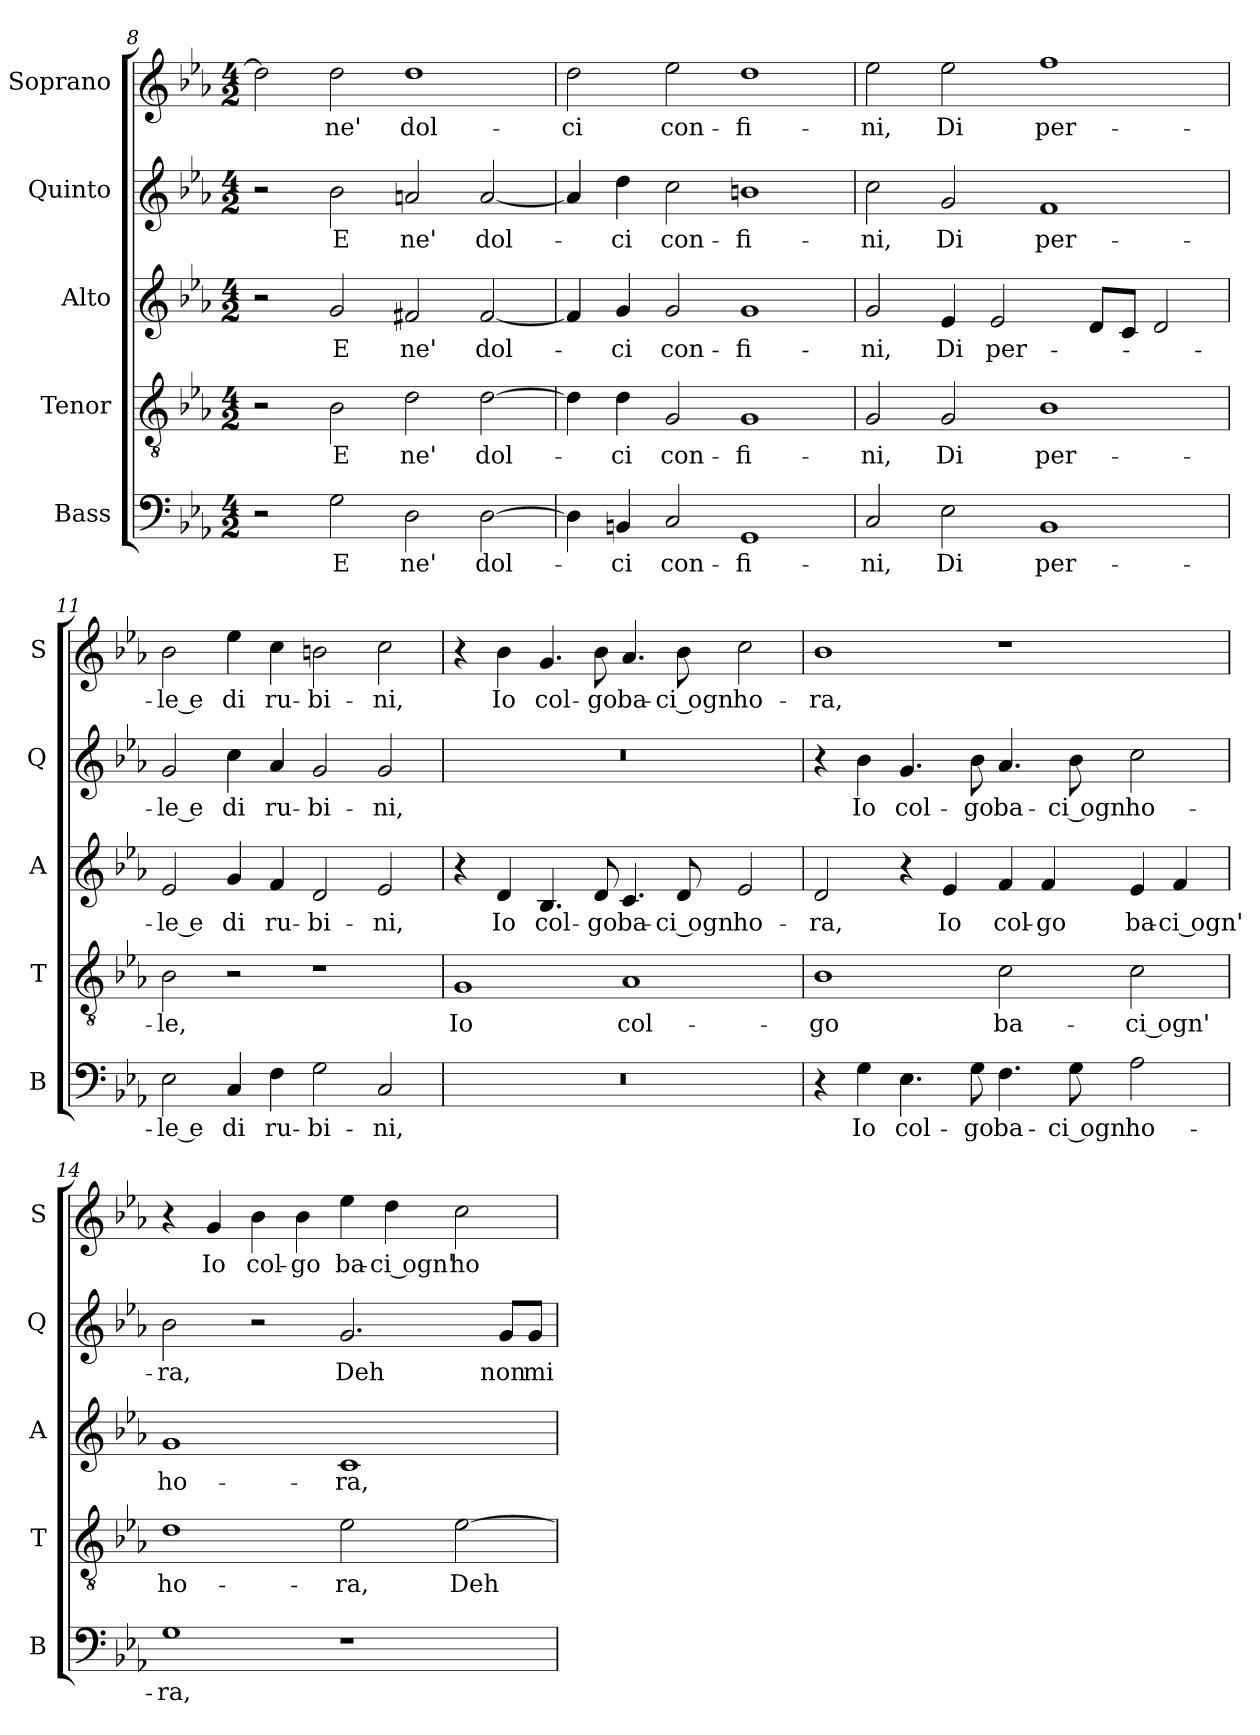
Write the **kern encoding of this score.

**kern	**text	**kern	**text	**kern	**text	**kern	**text	**kern	**text
*part5	*part5	*part4	*part4	*part3	*part3	*part2	*part2	*part1	*part1
*staff5	*staff5	*staff4	*staff4	*staff3	*staff3	*staff2	*staff2	*staff1	*staff1
*I"Bass	*	*I"Tenor	*	*I"Alto	*	*I"Quinto	*	*I"Soprano	*
*I'B	*	*I'T	*	*I'A	*	*I'Q	*	*I'S	*
*clefF4	*	*clefGv2	*	*clefG2	*	*clefG2	*	*clefG2	*
*k[b-e-a-]	*	*k[b-e-a-]	*	*k[b-e-a-]	*	*k[b-e-a-]	*	*k[b-e-a-]	*
*E-:	*	*E-:	*	*E-:	*	*E-:	*	*E-:	*
*M4/2	*	*M4/2	*	*M4/2	*	*M4/2	*	*M4/2	*
=8	=8	=8	=8	=8	=8	=8	=8	=8	=8
2r	.	2r	.	2r	.	2r	.	2dd\]	.
!	!LO:LY:b	!	!LO:LY:b	!	!LO:LY:b	!	!LO:LY:b	!	!LO:LY:b
2G\	E	2B-\	E	2g/	E	2b-\	E	2dd\	ne'
!	!LO:LY:b	!	!LO:LY:b	!	!LO:LY:b	!	!LO:LY:b	!	!LO:LY:b
2D\	ne'	2d\	ne'	2f#X/	ne'	2an/	ne'	1dd	dol-
!	!LO:LY:b	!	!LO:LY:b	!	!LO:LY:b	!	!LO:LY:b	!	!
[2D\	dol-	[2d\	dol-	[2f#/	dol-	[2a/	dol-	.	.
=9	=9	=9	=9	=9	=9	=9	=9	=9	=9
!	!	!	!	!	!	!	!	!	!LO:LY:b
4D\]	.	4d\]	.	4f#/]	.	4a/]	.	2dd\	-ci
!	!LO:LY:b	!	!LO:LY:b	!	!LO:LY:b	!	!LO:LY:b	!	!
4BBn/	-ci	4d\	-ci	4g/	-ci	4dd\	-ci	.	.
!	!LO:LY:b	!	!LO:LY:b	!	!LO:LY:b	!	!LO:LY:b	!	!LO:LY:b
2C/	con-	2G/	con-	2g/	con-	2cc\	con-	2ee-\	con-
!	!LO:LY:b	!	!LO:LY:b	!	!LO:LY:b	!	!LO:LY:b	!	!LO:LY:b
1GG	-fi-	1G	-fi-	1g	-fi-	1bn	-fi-	1dd	-fi-
=10	=10	=10	=10	=10	=10	=10	=10	=10	=10
!	!LO:LY:b	!	!LO:LY:b	!	!LO:LY:b	!	!LO:LY:b	!	!LO:LY:b
2C/	-ni,	2G/	-ni,	2g/	-ni,	2cc\	-ni,	2ee-\	-ni,
!	!LO:LY:b	!	!LO:LY:b	!	!LO:LY:b	!	!LO:LY:b	!	!LO:LY:b
2E-\	Di	2G/	Di	4e-/	Di	2g/	Di	2ee-\	Di
!	!	!	!	!	!LO:LY:b	!	!	!	!
.	.	.	.	2e-/	per-	.	.	.	.
!	!LO:LY:b	!	!LO:LY:b	!	!	!	!LO:LY:b	!	!LO:LY:b
1BB-	per-	1B-	per-	.	.	1f	per-	1ff	per-
.	.	.	.	8d/L	.	.	.	.	.
.	.	.	.	8c/J	.	.	.	.	.
.	.	.	.	2d/	.	.	.	.	.
!!LO:LB:g=z
=11	=11	=11	=11	=11	=11	=11	=11	=11	=11
!	!LO:LY:b	!	!LO:LY:b	!	!LO:LY:b	!	!LO:LY:b	!	!LO:LY:b
2E-\	-le e	2B-\	-le,	2e-/	-le e	2g/	-le e	2b-\	-le e
!	!LO:LY:b	!	!	!	!LO:LY:b	!	!LO:LY:b	!	!LO:LY:b
4C/	di	2r	.	4g/	di	4cc\	di	4ee-\	di
!	!LO:LY:b	!	!	!	!LO:LY:b	!	!LO:LY:b	!	!LO:LY:b
4F\	ru-	.	.	4f/	ru-	4a-/	ru-	4cc\	ru-
!	!LO:LY:b	!	!	!	!LO:LY:b	!	!LO:LY:b	!	!LO:LY:b
2G\	-bi-	1r	.	2d/	-bi-	2g/	-bi-	2bn\	-bi-
!	!LO:LY:b	!	!	!	!LO:LY:b	!	!LO:LY:b	!	!LO:LY:b
2C/	-ni,	.	.	2e-/	-ni,	2g/	-ni,	2cc\	-ni,
=12	=12	=12	=12	=12	=12	=12	=12	=12	=12
!	!	!	!LO:LY:b	!	!	!	!	!	!
0r	.	1G	Io	4r	.	0r	.	4r	.
!	!	!	!	!	!LO:LY:b	!	!	!	!LO:LY:b
.	.	.	.	4d/	Io	.	.	4b-\	Io
!	!	!	!	!	!LO:LY:b	!	!	!	!LO:LY:b
.	.	.	.	4.B-/	col-	.	.	4.g/	col-
!	!	!	!	!	!LO:LY:b	!	!	!	!LO:LY:b
.	.	.	.	8d/	-go	.	.	8b-\	-go
!	!	!	!LO:LY:b	!	!LO:LY:b	!	!	!	!LO:LY:b
.	.	1A-	col-	4.c/	ba-	.	.	4.a-/	ba-
!	!	!	!	!	!LO:LY:b	!	!	!	!LO:LY:b
.	.	.	.	8d/	-ci ogn'	.	.	8b-\	-ci ogn'
!	!	!	!	!	!LO:LY:b	!	!	!	!LO:LY:b
.	.	.	.	2e-/	ho-	.	.	2cc\	ho-
=13	=13	=13	=13	=13	=13	=13	=13	=13	=13
!	!	!	!LO:LY:b	!	!LO:LY:b	!	!	!	!LO:LY:b
4r	.	1B-	-go	2d/	-ra,	4r	.	1b-	-ra,
!	!LO:LY:b	!	!	!	!	!	!LO:LY:b	!	!
4G\	Io	.	.	.	.	4b-\	Io	.	.
!	!LO:LY:b	!	!	!	!	!	!LO:LY:b	!	!
4.E-\	col-	.	.	4r	.	4.g/	col-	.	.
!	!	!	!	!	!LO:LY:b	!	!	!	!
.	.	.	.	4e-/	Io	.	.	.	.
!	!LO:LY:b	!	!	!	!	!	!LO:LY:b	!	!
8G\	-go	.	.	.	.	8b-\	-go	.	.
!	!LO:LY:b	!	!LO:LY:b	!	!LO:LY:b	!	!LO:LY:b	!	!
4.F\	ba-	2c\	ba-	4f/	col-	4.a-/	ba-	1r	.
!	!	!	!	!	!LO:LY:b	!	!	!	!
.	.	.	.	4f/	-go	.	.	.	.
!	!LO:LY:b	!	!	!	!	!	!LO:LY:b	!	!
8G\	-ci ogn'	.	.	.	.	8b-\	-ci ogn'	.	.
!	!LO:LY:b	!	!LO:LY:b	!	!LO:LY:b	!	!LO:LY:b	!	!
2A-\	ho-	2c\	-ci ogn'	4e-/	ba-	2cc\	ho-	.	.
!	!	!	!	!	!LO:LY:b	!	!	!	!
.	.	.	.	4f/	-ci ogn'	.	.	.	.
!!LO:LB:g=z
=14	=14	=14	=14	=14	=14	=14	=14	=14	=14
!	!LO:LY:b	!	!LO:LY:b	!	!LO:LY:b	!	!LO:LY:b	!	!
1G	-ra,	1d	ho-	1g	ho-	2b-\	-ra,	4r	.
!	!	!	!	!	!	!	!	!	!LO:LY:b
.	.	.	.	.	.	.	.	4g/	Io
!	!	!	!	!	!	!	!	!	!LO:LY:b
.	.	.	.	.	.	2r	.	4b-\	col-
!	!	!	!	!	!	!	!	!	!LO:LY:b
.	.	.	.	.	.	.	.	4b-\	-go
!	!	!	!LO:LY:b	!	!LO:LY:b	!	!LO:LY:b	!	!LO:LY:b
1r	.	2e-\	-ra,	1c	-ra,	2.g/	Deh	4ee-\	ba-
!	!	!	!	!	!	!	!	!	!LO:LY:b
.	.	.	.	.	.	.	.	4dd\	-ci ogn'
!	!	!	!LO:LY:b	!	!	!	!	!	!LO:LY:b
.	.	[2e-\	Deh	.	.	.	.	2cc\	ho-
!	!	!	!	!	!	!	!LO:LY:b	!	!
.	.	.	.	.	.	8g/L	non	.	.
!	!	!	!	!	!	!	!LO:LY:b	!	!
.	.	.	.	.	.	8g/J	mi	.	.
=	=	=	=	=	=	=	=	=	=
*-	*-	*-	*-	*-	*-	*-	*-	*-	*-
